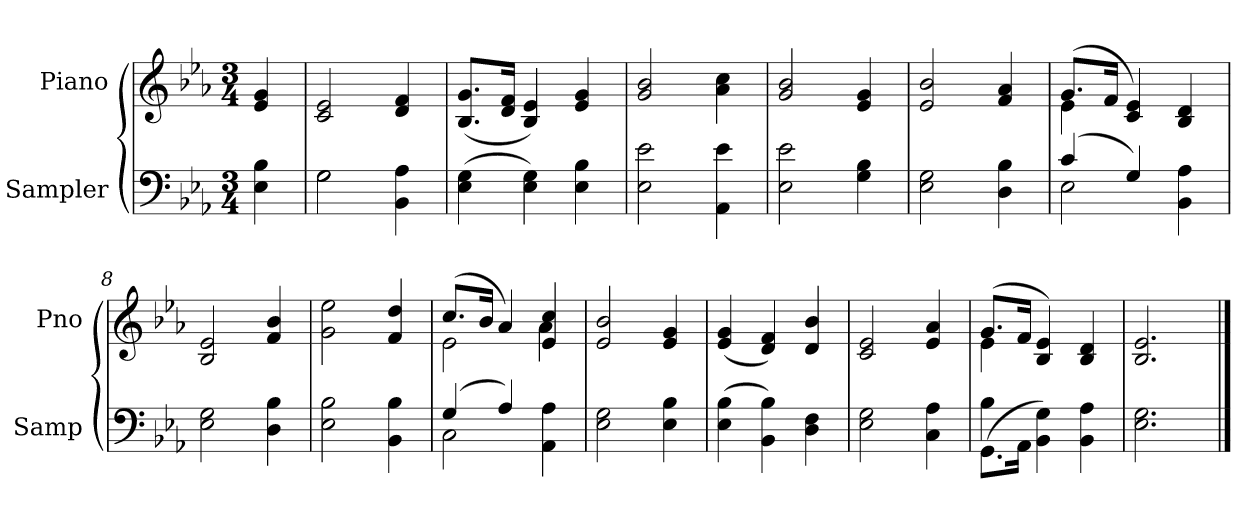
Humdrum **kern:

**kern	**kern
*part2	*part1
*staff2	*staff1
*I"Sampler	*I"Piano
*I'Samp	*I'Pno
*clefF4	*clefG2
*k[b-e-a-]	*k[b-e-a-]
*E-:	*E-:
*M3/4	*M3/4
=1	=1
4E- 4B-	4e- 4g
=2	=2
*^	*
2G\	2G	2c 2e-
4BB- 4A-	4ryy	4d 4f
*v	*v	*
=3	=3
(4E- 4G	(8.B-/ 8.g/L
.	16d/ 16f/Jk
4E- 4G)	4B- 4e-)
4E- 4B-	4e- 4g
=4	=4
2E- 2e-	2g 2b-
4AA- 4e-	4a- 4cc
=5	=5
2E- 2e-	2g 2b-
4G 4B-	4e- 4g
=6	=6
2E- 2G	2e- 2b-
4D 4B-	4f 4a-
=7	=7
*^	*^
(4c/	2E-	(8.g/L	4e-
.	.	16f/Jk	.
4G/)	.	4c 4e-)	2ryy
4BB- 4A-	4ryy	4B- 4d	.
*v	*v	*	*
*	*v	*v
=8	=8
2E- 2G	2B- 2e-
4D 4B-	4f 4b-
=9	=9
2E- 2B-	2g 2ee-
4BB- 4B-	4f 4dd
=10	=10
*^	*^
(4G/	2C	(8.cc/L	2e-
.	.	16b-/Jk	.
4A-/)	.	4a-/)	.
4AA- 4A-	4ryy	4e- 4cc	4a-
*v	*v	*	*
*	*v	*v
=11	=11
2E- 2G	2e- 2b-
4E- 4B-	4e- 4g
=12	=12
(4E- 4B-	(4e- 4g
4BB- 4B-)	4d 4f)
4D 4F	4d 4b-
=13	=13
2E- 2G	2c 2e-
4C 4A-	4e- 4a-
=14	=14
*^	*^
(8.GG\L	4B-	(8.g/L	4e-
16AA-\Jk	.	16f/Jk	.
4BB- 4G)	2ryy	4B- 4e-)	2ryy
4BB- 4A-	.	4B- 4d	.
*v	*v	*	*
*	*v	*v
=15	=15
2.E- 2.G	2.B- 2.e-
==	==
*-	*-
